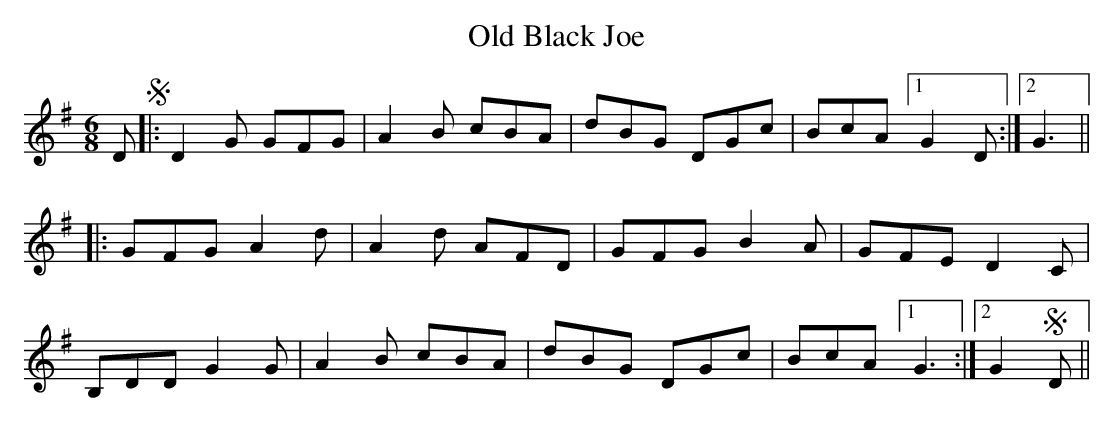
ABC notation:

X:1
T: Old Black Joe
M: 6/8
L: 1/8
K: Gmaj
DS|:D2 G GFG|A2 B cBA|dBG DGc|BcA [1 G2 D:|2 G3||
|:GFG A2d|A2d AFD|GFG B2A|GFE D2 C|
B,DD G2G|A2B cBA|dBG DGc|BcA [1 G3:|2 G2SD||
